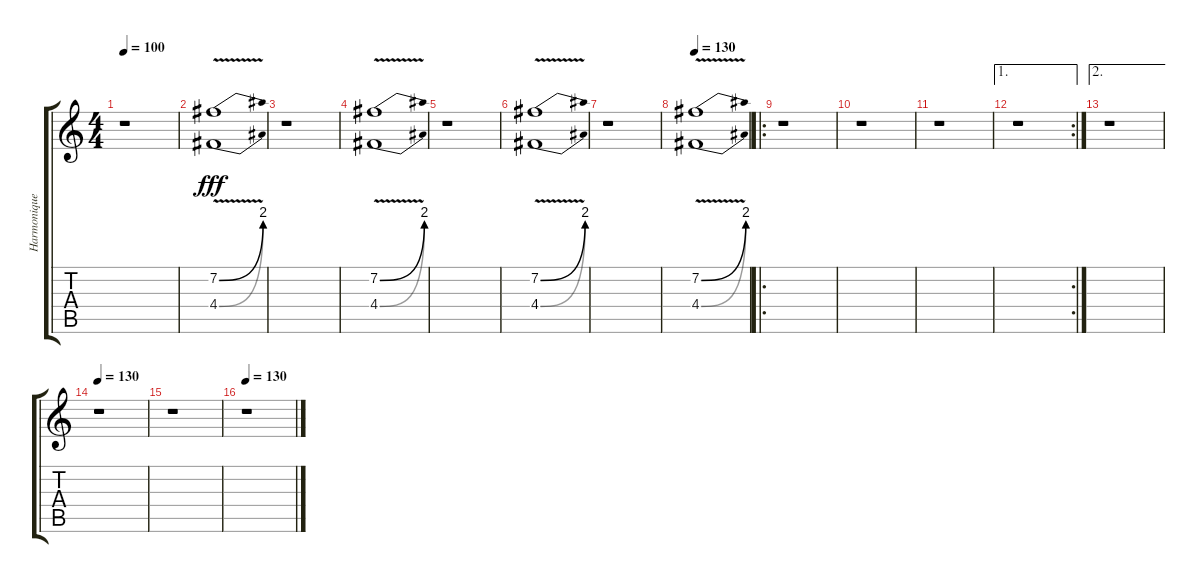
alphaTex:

\track ("Harmoniques guitare" "Harmonique") {instrument guitarharmonics}
\staff {score tabs}
\tuning (E4 B3 G3 D3 A2 E2) {hide}
\ts (4 4)
\tempo 100
\clef g2
\ks c
r.1{dy fff} |
(7.2{be (bend 0 0 60 8) v} 4.4{be (bend 0 0 60 8) v}).1{volume 16} |
r.1{volume 0} |
(7.2{be (bend 0 0 60 8) v} 4.4{be (bend 0 0 60 8) v}).1{volume 16} |
r.1{volume 0} |
(7.2{be (bend 0 0 60 8) v} 4.4{be (bend 0 0 60 8) v}).1{volume 16} |
r.1{volume 0} |
\tempo 130
(7.2{be (bend 0 0 60 8) v} 4.4{be (bend 0 0 60 8) v}).1{volume 16} |
\ro
r.1 |
r.1 |
r.1 |
\ae 1
\rc 2
r.1 |
\ae 2
r.1 |
\tempo 130
r.1 |
r.1 |
\tempo 130
r.1
